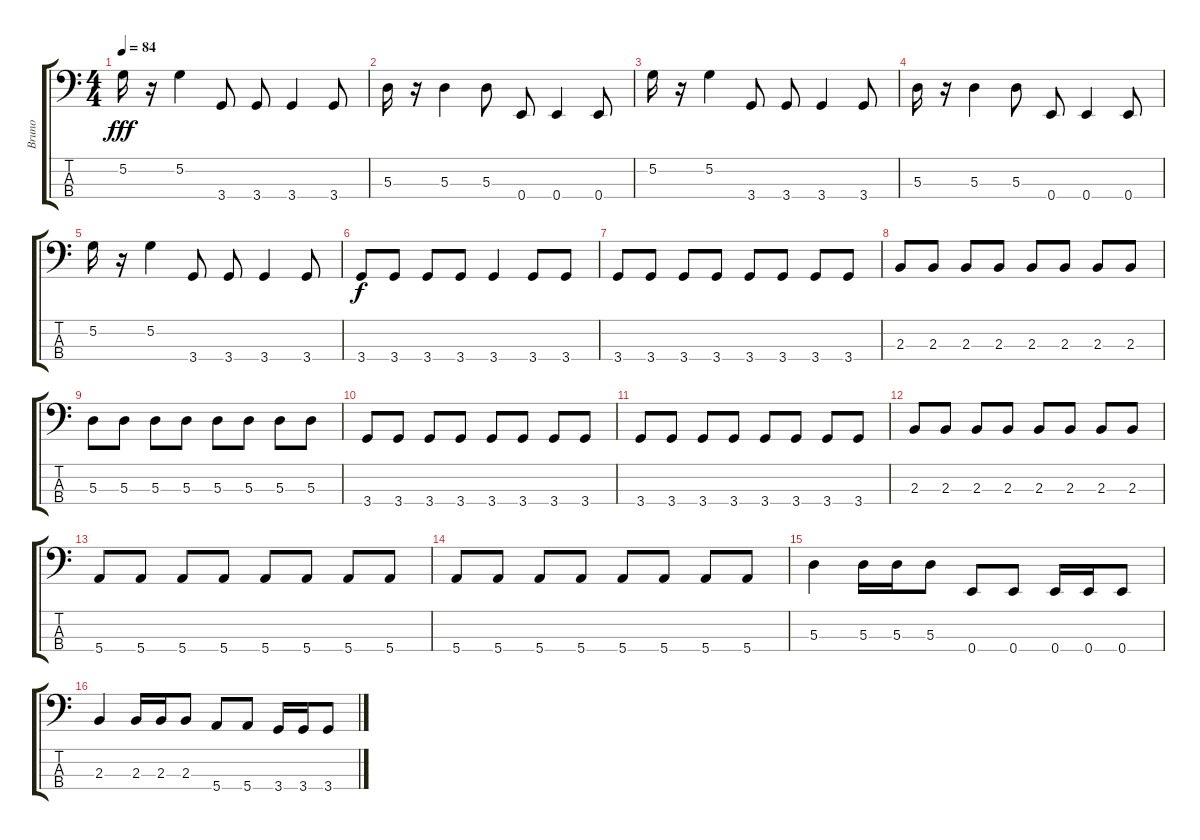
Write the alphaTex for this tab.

\track ("Bruno" "Bruno") {instrument electricbasspick}
\staff {score tabs}
\tuning (G2 D2 A1 E1) {hide}
\ts (4 4)
\tempo 84
\clef f4
\ks c
5.2.16{dy fff} r.16 5.2.4 3.4.8 3.4.8 3.4.4 3.4.8 |
5.3.16 r.16 5.3.4 5.3.8 0.4.8 0.4.4 0.4.8 |
5.2.16 r.16 5.2.4 3.4.8 3.4.8 3.4.4 3.4.8 |
5.3.16 r.16 5.3.4 5.3.8 0.4.8 0.4.4 0.4.8 |
5.2.16 r.16 5.2.4 3.4.8 3.4.8 3.4.4 3.4.8 |
3.4.8{dy f} 3.4.8 3.4.8 3.4.8 3.4.4 3.4.8 3.4.8 |
3.4.8 3.4.8 3.4.8 3.4.8 3.4.8 3.4.8 3.4.8 3.4.8 |
2.3.8 2.3.8 2.3.8 2.3.8 2.3.8 2.3.8 2.3.8 2.3.8 |
5.3.8 5.3.8 5.3.8 5.3.8 5.3.8 5.3.8 5.3.8 5.3.8 |
3.4.8 3.4.8 3.4.8 3.4.8 3.4.8 3.4.8 3.4.8 3.4.8 |
3.4.8 3.4.8 3.4.8 3.4.8 3.4.8 3.4.8 3.4.8 3.4.8 |
2.3.8 2.3.8 2.3.8 2.3.8 2.3.8 2.3.8 2.3.8 2.3.8 |
5.4.8 5.4.8 5.4.8 5.4.8 5.4.8 5.4.8 5.4.8 5.4.8 |
5.4.8 5.4.8 5.4.8 5.4.8 5.4.8 5.4.8 5.4.8 5.4.8 |
5.3.4 5.3.16 5.3.16 5.3.8 0.4.8 0.4.8 0.4.16 0.4.16 0.4.8 |
2.3.4 2.3.16 2.3.16 2.3.8 5.4.8 5.4.8 3.4.16 3.4.16 3.4.8
